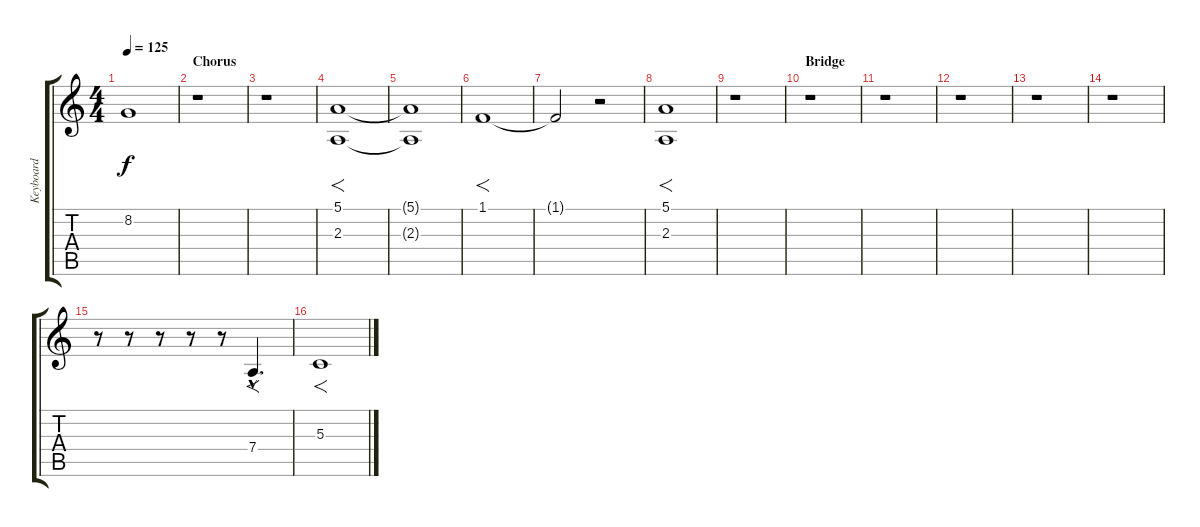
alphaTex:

\track ("Keyboard" "Keyboard") {instrument stringensemble1}
\staff {score tabs}
\tuning (E4 B3 G3 D3 A2 E2) {hide}
\ts (4 4)
\tempo 125
\clef g2
\ks c
8.2{t}.1{dy f} |
\section ("" "Chorus")
r.1 |
r.1 |
(5.1 2.3).1{f} |
(5.1{t} 2.3{t}).1 |
1.1.1{f} |
1.1{t}.2 r.2 |
(5.1 2.3).1{f} |
r.1 |
\section ("" "Bridge")
r.1 |
r.1 |
r.1 |
r.1 |
r.1 |
r.8 r.8 r.8 r.8 r.8 7.4{hac}.4{f d} |
5.3.1{f}
